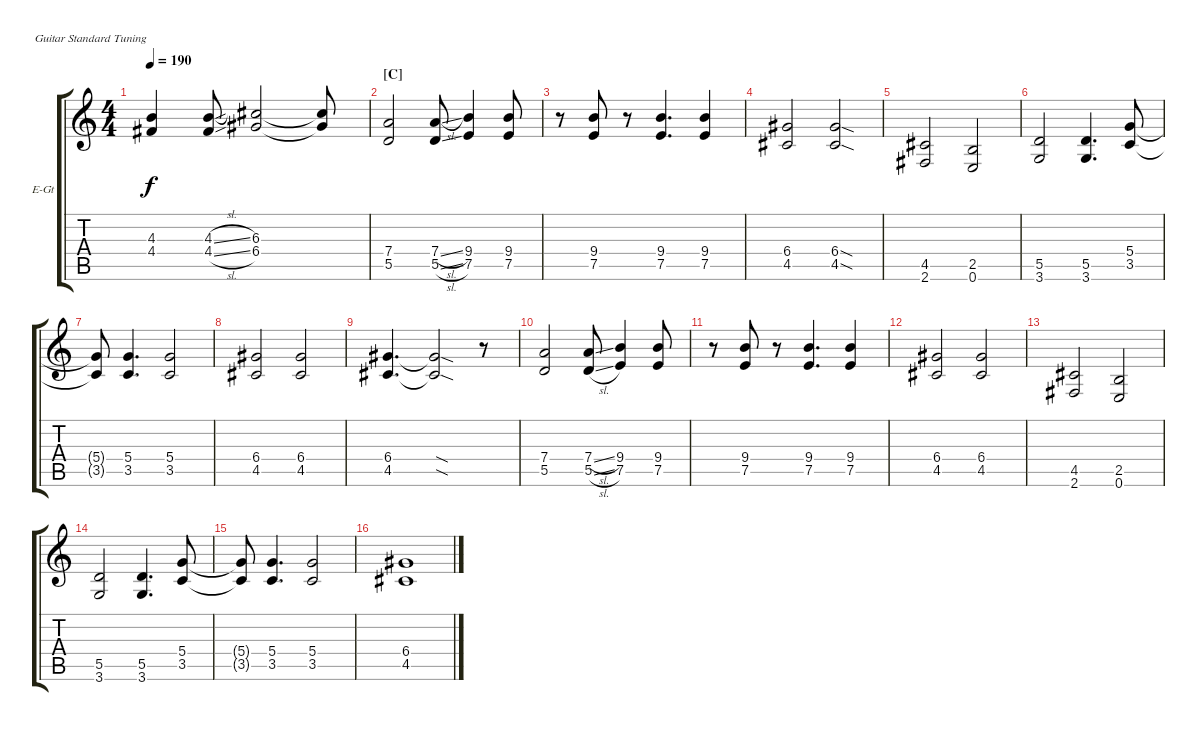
\bracketExtendMode groupsimilarinstruments
\firstSystemTrackNameOrientation horizontal
\otherSystemsTrackNameOrientation horizontal
\track ("Rhythm guitar 1" "E-Gt") {instrument distortionguitar}
\staff {score tabs}
\tuning (E4 B3 G3 D3 A2 E2)
\ts (4 4)
\tempo 190
\clef g2
\ks c
(4.3{t} 4.4{t}).4{dy f} (4.4{sl} 4.3{sl}).8 (6.3 6.4).2 (6.4{t} 6.3{t}).8 |
\section ("C" "")
(5.5 7.4).2 (5.5{sl} 7.4{sl}).8 (7.5 9.4).4 (7.5 9.4).8 |
r.8 (7.5 9.4).8 r.8 (7.5 9.4).4{d} (7.5 9.4).4 |
(6.4 4.5).2 (6.4{sod} 4.5{sod}).2 |
(2.6 4.5).2 (2.5 0.6).2 |
(3.6 5.5).2 (3.6 5.5).4{d} (3.5 5.4).8 |
(5.4{t} 3.5{t}).8 (3.5 5.4).4{d} (5.4 3.5).2 |
(4.5 6.4).2 (6.4 4.5).2 |
(4.5 6.4).4{d} (6.4{sod t} 4.5{sod t}).2 r.8 |
(7.4 5.5).2 (7.4{sl} 5.5{sl}).8 (9.4 7.5).4 (7.5 9.4).8 |
r.8 (7.5 9.4).8 r.8 (7.5 9.4).4{d} (7.5 9.4).4 |
(6.4 4.5).2 (6.4 4.5).2 |
(2.6 4.5).2 (2.5 0.6).2 |
(3.6 5.5).2 (3.6 5.5).4{d} (3.5 5.4).8 |
(5.4{t} 3.5{t}).8 (3.5 5.4).4{d} (5.4 3.5).2 |
(4.5 6.4).1
